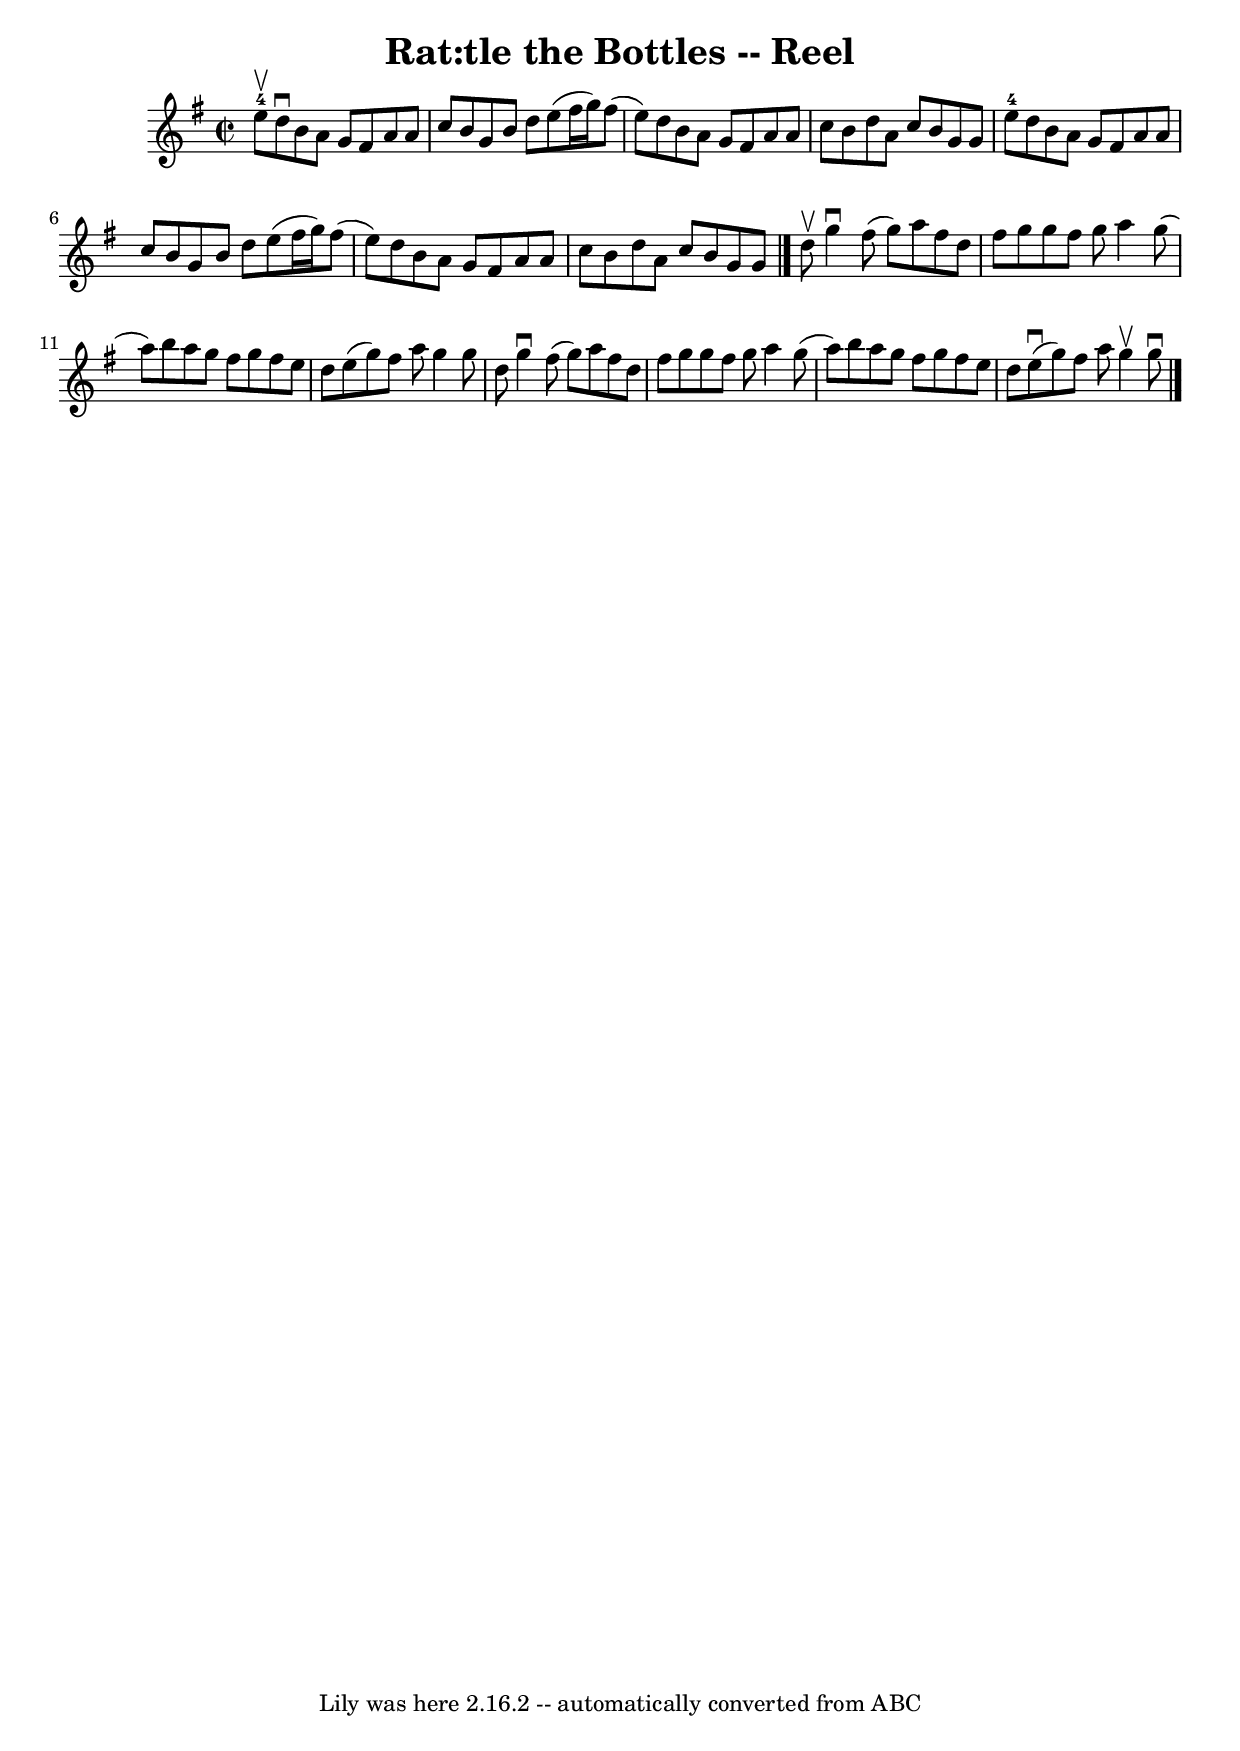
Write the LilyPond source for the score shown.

\version "2.16.2"
\include "Mammoth.ily"
\header {
  %% book = "Ryan's Mammoth Collection"
  crossRefNumber = "1"
  footnotes = "\\\\365"
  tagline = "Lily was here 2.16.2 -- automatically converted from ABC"
  title = "Rat:tle the Bottles -- Reel"

}
voicedefault =  {


  \override Staff.TimeSignature #'style = #'C
  \time 2/2 
  \key g \major
 e''8-4^\upbow |
  d''8^\downbow b'8 
  a'8 g'8 fis'8 a'8 a'8 c''8    |
  b'8 g'8 b'8    
  d''8 e''8 (fis''16 g''16) fis''8 (e''8)   |
  d''8   
  b'8 a'8 g'8 fis'8 a'8 a'8 c''8    |
  b'8 d''8    
  a'8 c''8 b'8 g'8 g'8 e''8-4   |
  d''8 b'8 a'8 
  g'8 fis'8 a'8 a'8 c''8    |
  b'8 g'8 b'8 d''8   
  e''8 (fis''16 g''16) fis''8 (e''8)   |
  d''8 b'8   
  a'8 g'8 fis'8 a'8 a'8 c''8    |
  b'8 d''8 a'8    
  c''8 b'8 g'8 g'8    \bar "|." d''8^\upbow |
  g''4 
  ^\downbow fis''8 (g''8) a''8 fis''8 d''8 fis''8    |
  
  g''8 g''8 fis''8 g''8 a''4 g''8 (a''8)   |
  b''8  
  a''8 g''8 fis''8 g''8 fis''8 e''8 d''8    |
  e''8 (
  g''8) fis''8 a''8 g''4 g''8 d''8    |
  g''4 
  ^\downbow fis''8 (g''8) a''8 fis''8 d''8 fis''8    |
  
  g''8 g''8 fis''8 g''8 a''4 g''8 (a''8)   |
  b''8  
  a''8 g''8 fis''8 g''8 fis''8 e''8 d''8    |
  e''8 
  ^\downbow(g''8) fis''8 a''8 g''4^\upbow g''8^\downbow   
  \bar "|."   

}

\score{
  <<

    \context Staff="default"
    {
      \voicedefault 
      
    }

  >>
  \layout {
    
  }
  \midi {
  }

}
